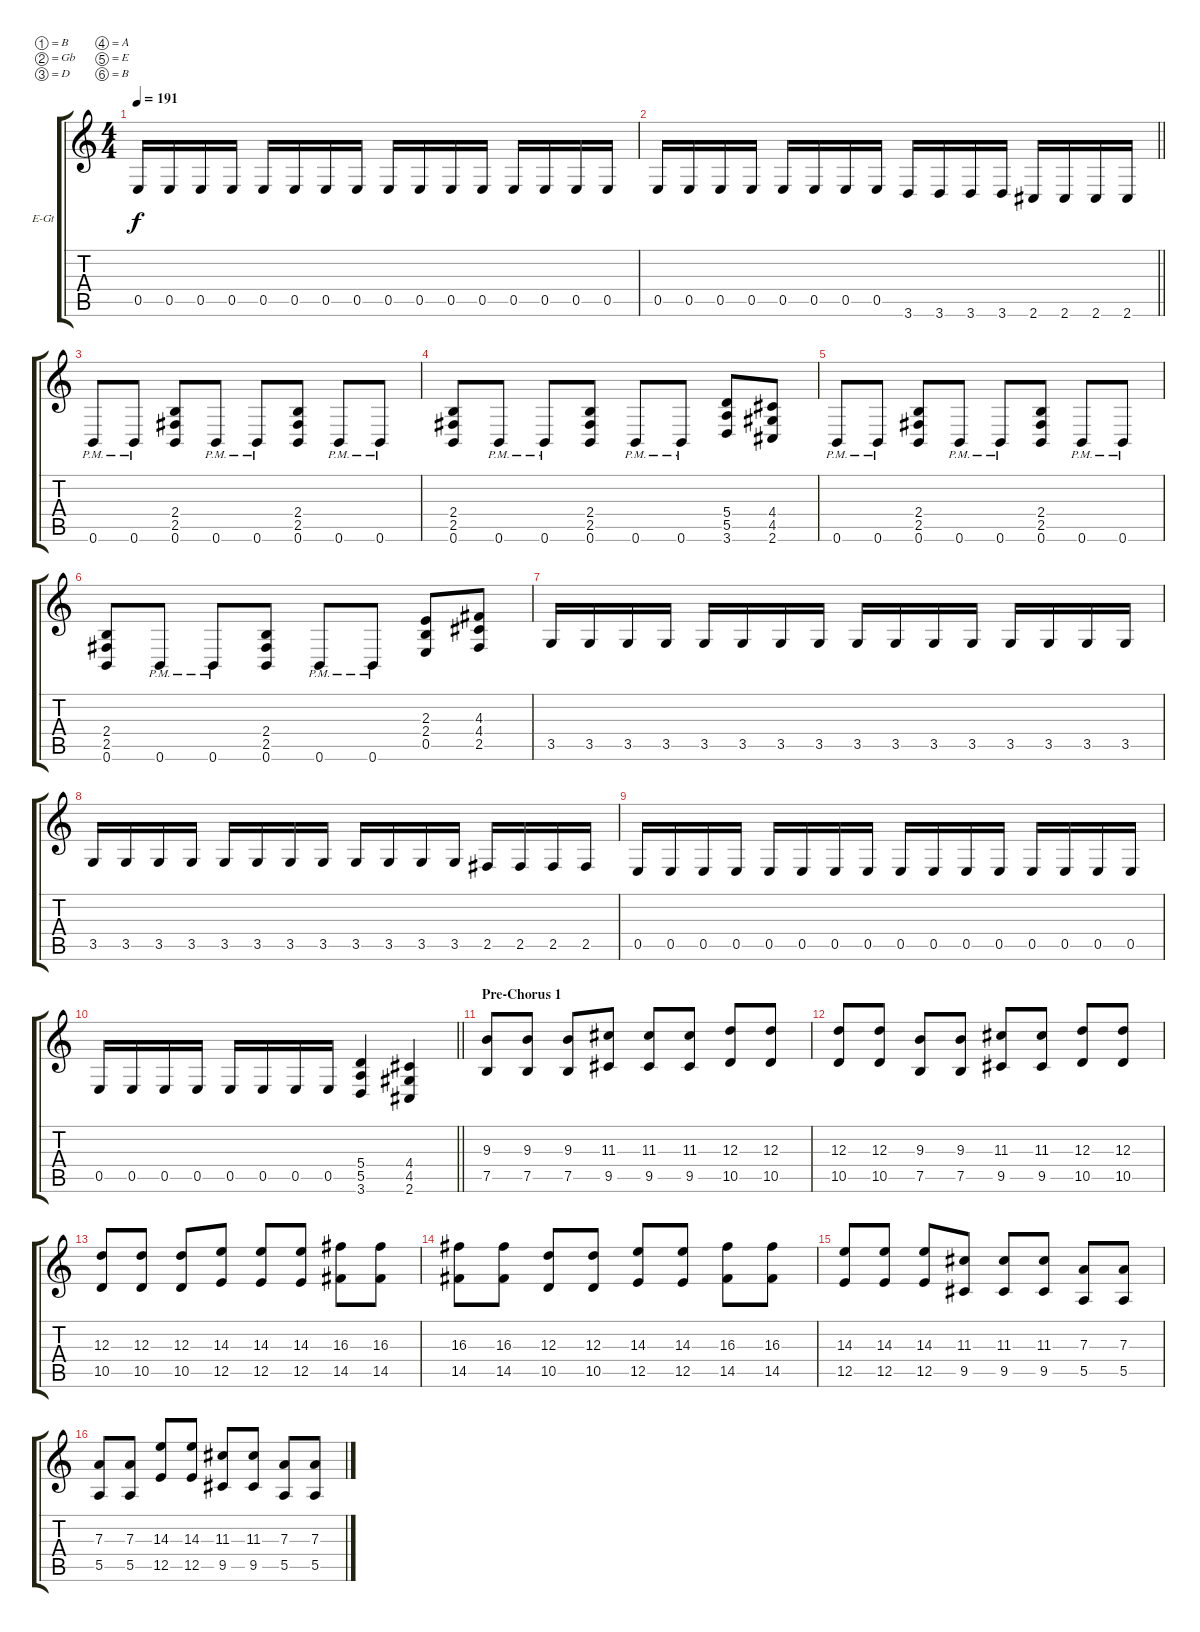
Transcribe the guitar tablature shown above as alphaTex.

\bracketExtendMode groupsimilarinstruments
\firstSystemTrackNameOrientation horizontal
\otherSystemsTrackNameOrientation horizontal
\track ("Guitar Lead " "E-Gt") {instrument distortionguitar}
\staff {score tabs}
\tuning (B3 Gb3 D3 A2 E2 B1)
\ts (4 4)
\tempo 191
\clef g2
\ks c
0.5.16{dy f} 0.5.16 0.5.16 0.5.16 0.5.16 0.5.16 0.5.16 0.5.16 0.5.16 0.5.16 0.5.16 0.5.16 0.5.16 0.5.16 0.5.16 0.5.16 |
\barLineRight lightlight
0.5.16 0.5.16 0.5.16 0.5.16 0.5.16 0.5.16 0.5.16 0.5.16 3.6.16 3.6.16 3.6.16 3.6.16 2.6.16 2.6.16 2.6.16 2.6.16 |
\section ("" "")
0.6{pm}.8 0.6{pm}.8 (2.4 2.5 0.6).8 0.6{pm}.8 0.6{pm}.8 (2.4 2.5 0.6).8 0.6{pm}.8 0.6{pm}.8 |
(2.4 2.5 0.6).8 0.6{pm}.8 0.6{pm}.8 (2.4 2.5 0.6).8 0.6{pm}.8 0.6{pm}.8 (5.4 5.5 3.6).8 (4.4 4.5 2.6).8 |
0.6{pm}.8 0.6{pm}.8 (2.4 2.5 0.6).8 0.6{pm}.8 0.6{pm}.8 (2.4 2.5 0.6).8 0.6{pm}.8 0.6{pm}.8 |
(2.4 2.5 0.6).8 0.6{pm}.8 0.6{pm}.8 (2.4 2.5 0.6).8 0.6{pm}.8 0.6{pm}.8 (2.3 2.4 0.5).8 (4.3 4.4 2.5).8 |
3.5.16 3.5.16 3.5.16 3.5.16 3.5.16 3.5.16 3.5.16 3.5.16 3.5.16 3.5.16 3.5.16 3.5.16 3.5.16 3.5.16 3.5.16 3.5.16 |
3.5.16 3.5.16 3.5.16 3.5.16 3.5.16 3.5.16 3.5.16 3.5.16 3.5.16 3.5.16 3.5.16 3.5.16 2.5.16 2.5.16 2.5.16 2.5.16 |
0.5.16 0.5.16 0.5.16 0.5.16 0.5.16 0.5.16 0.5.16 0.5.16 0.5.16 0.5.16 0.5.16 0.5.16 0.5.16 0.5.16 0.5.16 0.5.16 |
\barLineRight lightlight
0.5.16 0.5.16 0.5.16 0.5.16 0.5.16 0.5.16 0.5.16 0.5.16 (5.4 5.5 3.6).4 (4.4 4.5 2.6).4 |
\section ("" "Pre-Chorus 1")
(9.3 7.5).8 (9.3 7.5).8 (9.3 7.5).8 (11.3 9.5).8 (11.3 9.5).8 (11.3 9.5).8 (12.3 10.5).8 (12.3 10.5).8 |
(12.3 10.5).8 (12.3 10.5).8 (9.3 7.5).8 (9.3 7.5).8 (11.3 9.5).8 (11.3 9.5).8 (12.3 10.5).8 (12.3 10.5).8 |
(12.3 10.5).8 (12.3 10.5).8 (12.3 10.5).8 (14.3 12.5).8 (14.3 12.5).8 (14.3 12.5).8 (16.3 14.5).8 (16.3 14.5).8 |
(16.3 14.5).8 (16.3 14.5).8 (12.3 10.5).8 (12.3 10.5).8 (14.3 12.5).8 (14.3 12.5).8 (16.3 14.5).8 (16.3 14.5).8 |
(14.3 12.5).8 (14.3 12.5).8 (14.3 12.5).8 (11.3 9.5).8 (11.3 9.5).8 (11.3 9.5).8 (7.3 5.5).8 (7.3 5.5).8 |
(7.3 5.5).8 (7.3 5.5).8 (14.3 12.5).8 (14.3 12.5).8 (11.3 9.5).8 (11.3 9.5).8 (7.3 5.5).8 (7.3 5.5).8
